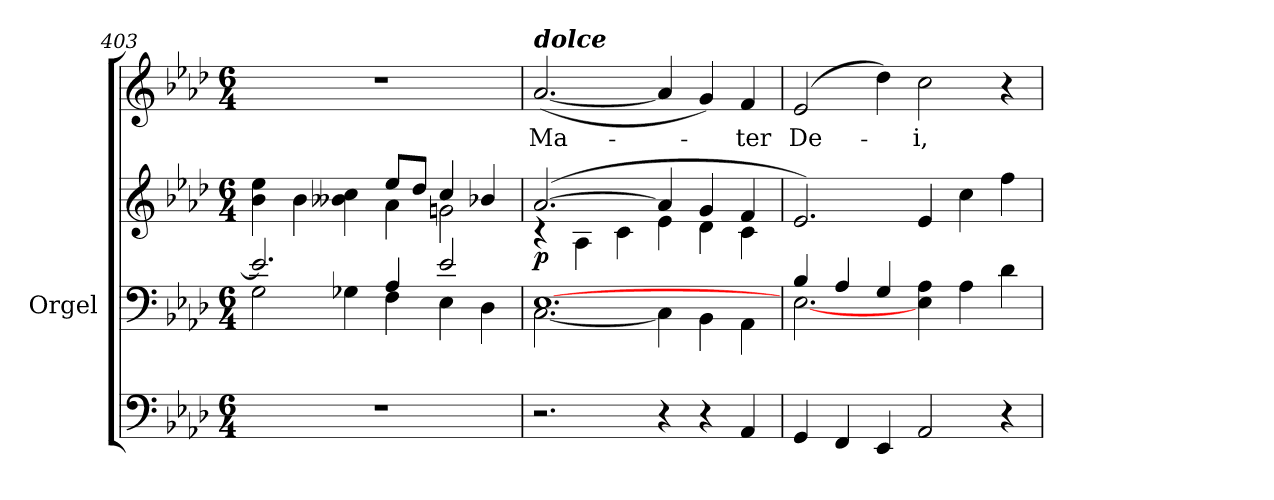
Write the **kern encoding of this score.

**kern	**kern	**kern	**dynam	**kern	**text
*part3	*part2	*part2	*part2	*part1	*part1
*staff4	*staff3	*staff2	*staff2/3	*staff1	*staff1
*	*I"Orgel	*	*	*	*
*	*I'Org.	*	*	*	*
*clefF4	*clefF4	*clefG2	*	*clefG2	*
*k[b-e-a-d-]	*k[b-e-a-d-]	*k[b-e-a-d-]	*	*k[b-e-a-d-]	*
*A-:	*A-:	*A-:	*	*A-:	*
*M6/4	*M6/4	*M6/4	*	*M6/4	*
=403	=403	=403	=403	=403	=403
*	*^	*^	*	*	*
1.r	2.e-/]	2G\	4b-\ 4ee-\	2.ryy	.	1.r	.
.	.	.	4b-\	.	.	.	.
.	.	4G-X\	4b--X\ 4cc\	.	.	.	.
.	4A-/	4F\	8ee-/L	4a-\	.	.	.
.	.	.	8dd-/J	.	.	.	.
.	2e-/	4E-\	4cc/	2gn\	.	.	.
.	.	4D-\	4b-X/	.	.	.	.
!!LO:LB:g=z
=404	=404	=404	=404	=404	=404	=404	=404
!	!	!	!	!	!	!LO:TX:a:Bi:t=dolce	!
!	!	!	!	!	!LO:DY:b	!	!LO:LY:b
2.r	[>1.E-	[<2.C\	([>2.a-/	4rc	p	(<[2.a-/	Ma-
.	.	.	.	4A-\	.	.	.
.	.	.	.	4c\	.	.	.
4r	.	4C\]	4a-/]	4e-\	.	4a-/]	.
4r	.	4BB-\	4g/	4d-\	.	4g/)	.
!	!	!	!	!	!	!	!LO:LY:b
4AA-/	.	4AA-\	4f/	4c\	.	4f/	-ter
=405	=405	=405	=405	=405	=405	=405	=405
!	!	!	!	!	!	!	!LO:LY:b
*	*	*	*v	*v	*	*	*
4GG/	4B-/	[<2.E-\	2.e-/)	.	(2e-/	De-
4FF/	4A-/	.	.	.	.	.
4EE-/	4G/	.	.	.	4dd-\)	.
!	!	!	!	!	!	!LO:LY:b
2AA-/	4E-\ 4A-\	2.ryy	4e-/	.	2cc\	-i,
.	4A-\	.	4cc\	.	.	.
4r	4d-\	.	4ff\	.	4r	.
*	*v	*v	*	*	*	*
=	=	=	=	=	=
*-	*-	*-	*-	*-	*-
